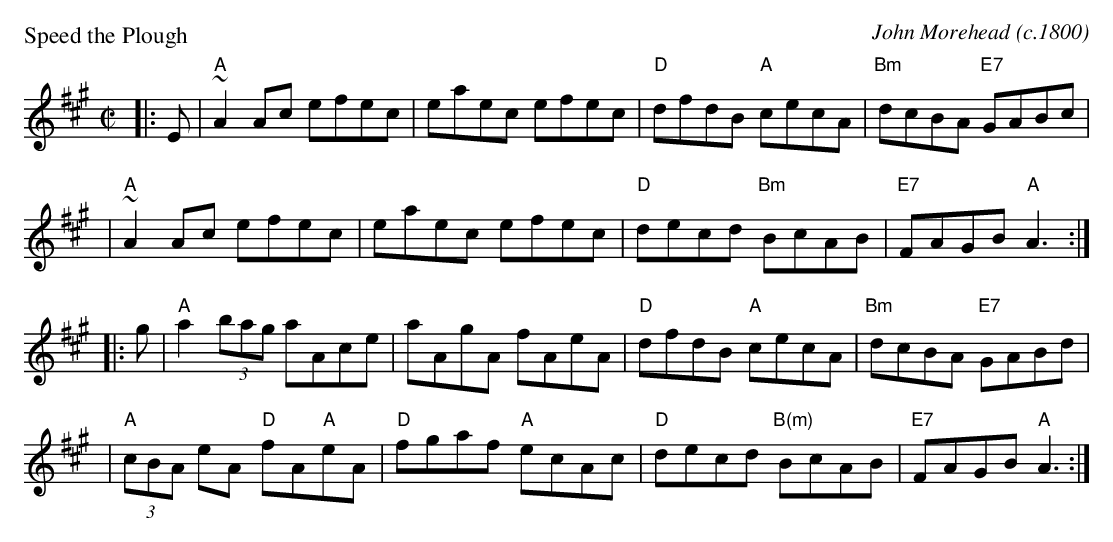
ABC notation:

X:1
P: Speed the Plough
C: John Morehead
O: c.1800
M: C|
L: 1/8
K: A
|: E \
| "A"~A2Ac efec | eaec efec | "D"dfdB "A"cecA | "Bm"dcBA "E7"GABc |
| "A"~A2Ac efec | eaec efec | "D"decd "Bm"BcAB | "E7"FAGB "A"A3 :|
|: g \
| "A"a2(3bag aAce | aAgA fAeA | "D"dfdB "A"cecA | "Bm"dcBA "E7"GABd |
| "A"(3cBA eA "D"fA"A"eA | "D"fgaf "A"ecAc | "D"decd "B(m)"BcAB | "E7"FAGB "A"A3 :|
